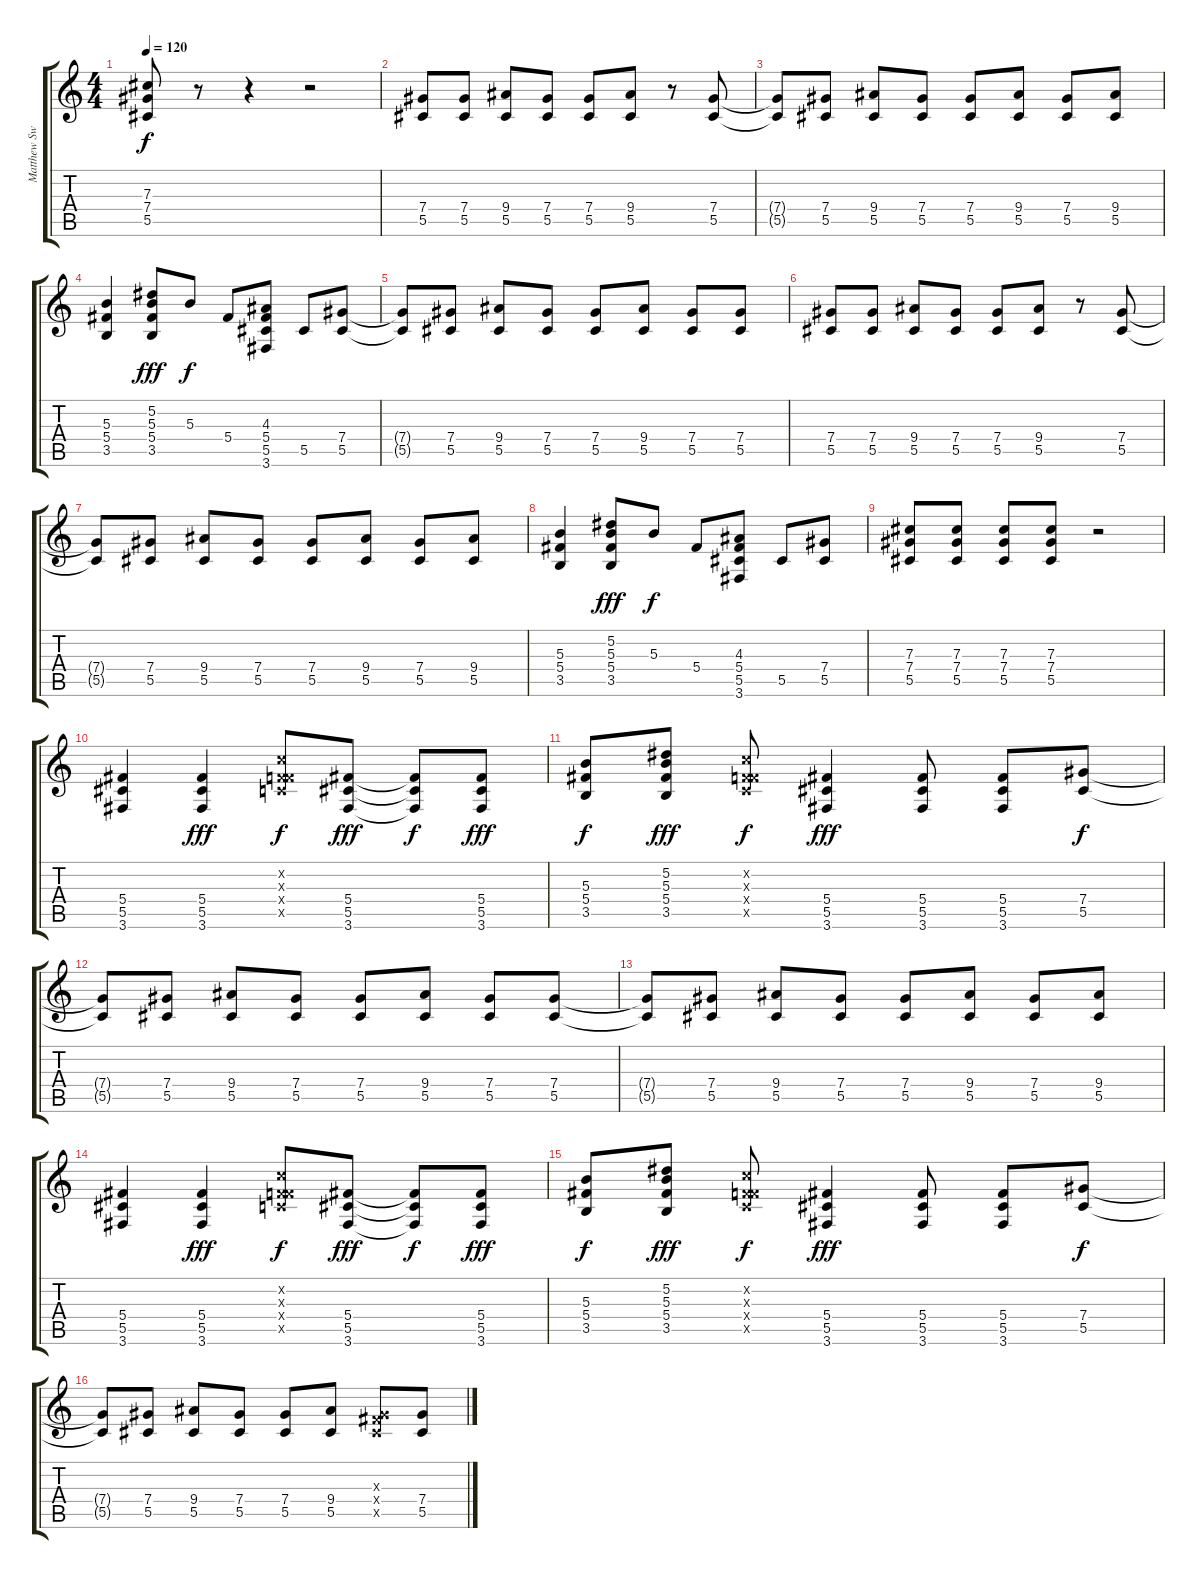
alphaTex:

\track ("Matthew Sweet" "Matthew Sw") {instrument acousticguitarsteel}
\staff {score tabs}
\tuning (Eb4 Bb3 Gb3 Db3 Ab2 Eb2) {hide}
\ts (4 4)
\tempo 120
\clef g2
\ks c
(7.3{t} 7.4{t} 5.5{t}).8{dy f} r.8 r.4 r.2 |
(7.4 5.5).8 (7.4 5.5).8 (9.4 5.5).8 (7.4 5.5).8 (7.4 5.5).8 (9.4 5.5).8 r.8 (7.4 5.5).8 |
(7.4{t} 5.5{t}).8 (7.4 5.5).8 (9.4 5.5).8 (7.4 5.5).8 (7.4 5.5).8 (9.4 5.5).8 (7.4 5.5).8 (9.4 5.5).8 |
(5.3 5.4 3.5).4 (5.2 5.3 5.4 3.5).8{dy fff} 5.3.8{dy f} 5.4.8 (4.3 5.4 5.5 3.6).8 5.5.8 (7.4 5.5).8 |
(7.4{t} 5.5{t}).8 (7.4 5.5).8 (9.4 5.5).8 (7.4 5.5).8 (7.4 5.5).8 (9.4 5.5).8 (7.4 5.5).8 (7.4 5.5).8 |
(7.4 5.5).8 (7.4 5.5).8 (9.4 5.5).8 (7.4 5.5).8 (7.4 5.5).8 (9.4 5.5).8 r.8 (7.4 5.5).8 |
(7.4{t} 5.5{t}).8 (7.4 5.5).8 (9.4 5.5).8 (7.4 5.5).8 (7.4 5.5).8 (9.4 5.5).8 (7.4 5.5).8 (9.4 5.5).8 |
(5.3 5.4 3.5).4 (5.2 5.3 5.4 3.5).8{dy fff} 5.3.8{dy f} 5.4.8 (4.3 5.4 5.5 3.6).8 5.5.8 (7.4 5.5).8 |
(7.3 7.4 5.5).8 (7.3 7.4 5.5).8 (7.3 7.4 5.5).8 (7.3 7.4 5.5).8 r.2 |
(5.4 5.5 3.6).4 (5.4 5.5 3.6).4{dy fff} (2.2{x} 0.3{x} 4.4{x} 4.5{x}).8{dy f} (5.4 5.5 3.6).8{dy fff} (5.4{t} 5.5{t} 3.6{t}).8{dy f} (5.4 5.5 3.6).8{dy fff} |
(5.3 5.4 3.5).8{dy f} (5.2 5.3 5.4 3.5).8{dy fff} (2.2{x} 0.3{x} 4.4{x} 4.5{x}).8{dy f} (5.4 5.5 3.6).4{dy fff} (5.4 5.5 3.6).8 (5.4 5.5 3.6).8 (7.4 5.5).8{dy f} |
(7.4{t} 5.5{t}).8 (7.4 5.5).8 (9.4 5.5).8 (7.4 5.5).8 (7.4 5.5).8 (9.4 5.5).8 (7.4 5.5).8 (7.4 5.5).8 |
(7.4{t} 5.5{t}).8 (7.4 5.5).8 (9.4 5.5).8 (7.4 5.5).8 (7.4 5.5).8 (9.4 5.5).8 (7.4 5.5).8 (9.4 5.5).8 |
(5.4 5.5 3.6).4 (5.4 5.5 3.6).4{dy fff} (2.2{x} 0.3{x} 4.4{x} 4.5{x}).8{dy f} (5.4 5.5 3.6).8{dy fff} (5.4{t} 5.5{t} 3.6{t}).8{dy f} (5.4 5.5 3.6).8{dy fff} |
(5.3 5.4 3.5).8{dy f} (5.2 5.3 5.4 3.5).8{dy fff} (2.2{x} 0.3{x} 4.4{x} 4.5{x}).8{dy f} (5.4 5.5 3.6).4{dy fff} (5.4 5.5 3.6).8 (5.4 5.5 3.6).8 (7.4 5.5).8{dy f} |
(7.4{t} 5.5{t}).8 (7.4 5.5).8 (9.4 5.5).8 (7.4 5.5).8 (7.4 5.5).8 (9.4 5.5).8 (0.3{x} 7.4{x} 5.5{x}).8 (7.4 5.5).8
